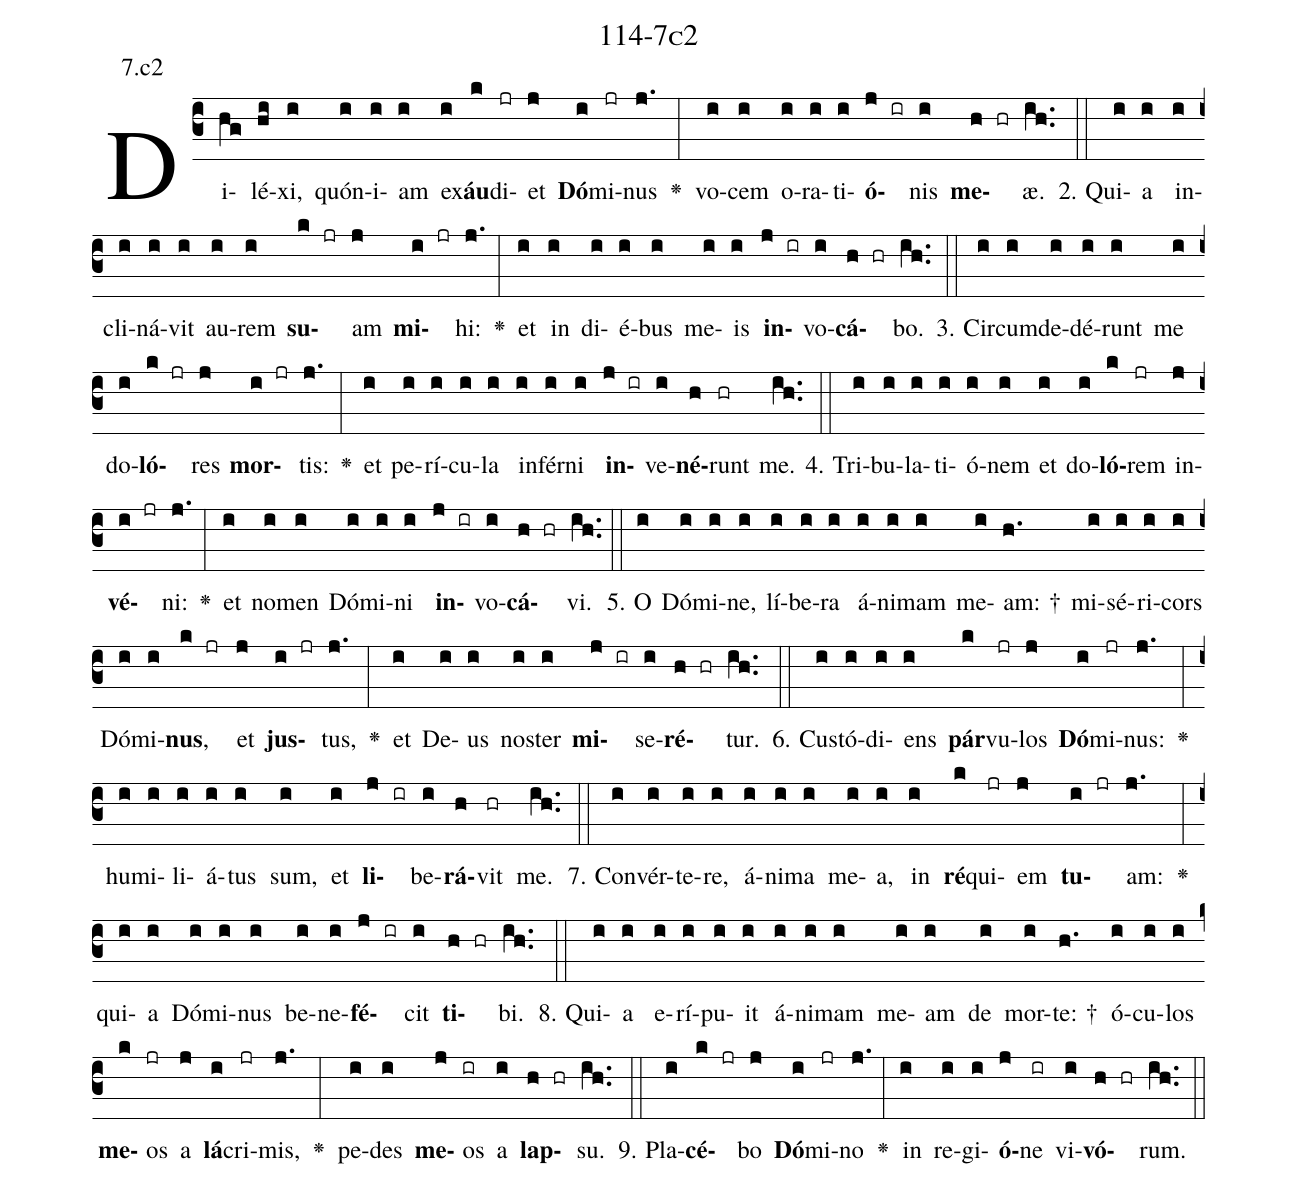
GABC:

name: 114-7c2;
annotation: 7.c2;
%%
(c3)Di(hg)lé(hi)xi,(i) quón(i)i(i)am(i) ex(i)<b>áu</b>(k)di(jr)et(j) <b>Dó</b>(i)mi(jr)nus(j.) <v>\greheightstar</v>(:) vo(i)cem(i) o(i)ra(i)ti(i)<b>ó</b>(j ir)nis(i) <b>me</b>(h hr)æ.(ih..) (::)
2. Qui(i)a(i) in(i)cli(i)ná(i)vit(i) au(i)rem(i) <b>su</b>(k jr)am(j) <b>mi</b>(i jr)hi:(j.) <v>\greheightstar</v>(:) et(i) in(i) di(i)é(i)bus(i) me(i)is(i) <b>in</b>(j ir)vo(i)<b>cá</b>(h hr)bo.(ih..) (::)
3. Cir(i)cum(i)de(i)dé(i)runt(i) me(i) do(i)<b>ló</b>(k jr)res(j) <b>mor</b>(i jr)tis:(j.) <v>\greheightstar</v>(:) et(i) pe(i)rí(i)cu(i)la(i) in(i)fér(i)ni(i) <b>in</b>(j ir)ve(i)<b>né</b>(h)runt(hr) me.(ih..) (::)
4. Tri(i)bu(i)la(i)ti(i)ó(i)nem(i) et(i) do(i)<b>ló</b>(k)rem(jr) in(j)<b>vé</b>(i jr)ni:(j.) <v>\greheightstar</v>(:) et(i) no(i)men(i) Dó(i)mi(i)ni(i) <b>in</b>(j ir)vo(i)<b>cá</b>(h hr)vi.(ih..) (::)
5. O(i) Dó(i)mi(i)ne,(i) lí(i)be(i)ra(i) á(i)ni(i)mam(i) me(i)am: †(h.) mi(i)sé(i)ri(i)cors(i) Dó(i)mi(i)<b>nus</b>,(k jr) et(j) <b>jus</b>(i jr)tus,(j.) <v>\greheightstar</v>(:) et(i) De(i)us(i) nos(i)ter(i) <b>mi</b>(j ir)se(i)<b>ré</b>(h hr)tur.(ih..) (::)
6. Cus(i)tó(i)di(i)ens(i) <b>pár</b>(k)vu(jr)los(j) <b>Dó</b>(i)mi(jr)nus:(j.) <v>\greheightstar</v>(:) hu(i)mi(i)li(i)á(i)tus(i) sum,(i) et(i) <b>li</b>(j ir)be(i)<b>rá</b>(h)vit(hr) me.(ih..) (::)
7. Con(i)vér(i)te(i)re,(i) á(i)ni(i)ma(i) me(i)a,(i) in(i) <b>ré</b>(k)qui(jr)em(j) <b>tu</b>(i jr)am:(j.) <v>\greheightstar</v>(:) qui(i)a(i) Dó(i)mi(i)nus(i) be(i)ne(i)<b>fé</b>(j ir)cit(i) <b>ti</b>(h hr)bi.(ih..) (::)
8. Qui(i)a(i) e(i)rí(i)pu(i)it(i) á(i)ni(i)mam(i) me(i)am(i) de(i) mor(i)te: †(h.) ó(i)cu(i)los(i) <b>me</b>(k)os(jr) a(j) <b>lá</b>(i)cri(jr)mis,(j.) <v>\greheightstar</v>(:) pe(i)des(i) <b>me</b>(j)os(ir) a(i) <b>lap</b>(h hr)su.(ih..) (::)
9. Pla(i)<b>cé</b>(k jr)bo(j) <b>Dó</b>(i)mi(jr)no(j.) <v>\greheightstar</v>(:) in(i) re(i)gi(i)<b>ó</b>(j)ne(ir) vi(i)<b>vó</b>(h hr)rum.(ih..) (::)
